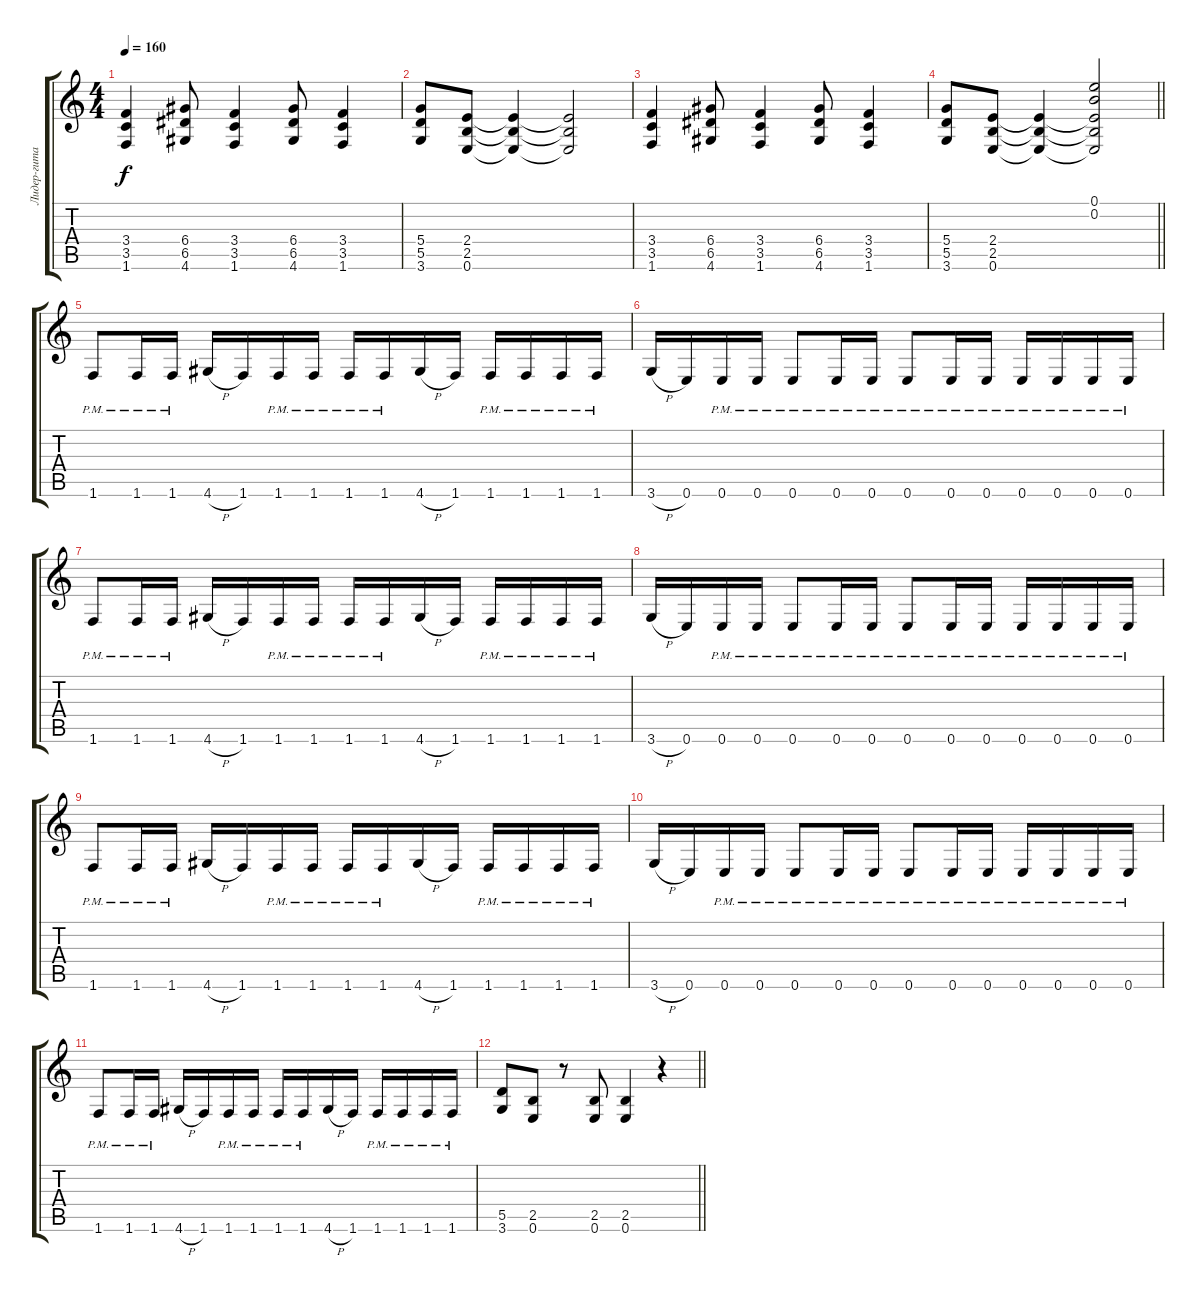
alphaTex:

\track ("Лидер-гитара (Гальдер)" "Лидер-гита") {instrument distortionguitar}
\staff {score tabs}
\tuning (E4 B3 G3 D3 A2 E2) {hide}
\ts (4 4)
\tempo 160
\clef g2
\ks c
(3.4 3.5 1.6).4{dy f} (6.4 6.5 4.6).8 (3.4 3.5 1.6).4 (6.4 6.5 4.6).8 (3.4 3.5 1.6).4 |
(5.4 5.5 3.6).8 (2.4 2.5 0.6).8 (2.4{t} 2.5{t} 0.6{t}).4 (2.4{t} 2.5{t} 0.6{t}).2 |
(3.4 3.5 1.6).4 (6.4 6.5 4.6).8 (3.4 3.5 1.6).4 (6.4 6.5 4.6).8 (3.4 3.5 1.6).4 |
\barLineRight lightlight
(5.4 5.5 3.6).8 (2.4 2.5 0.6).8 (2.4{t} 2.5{t} 0.6{t}).4 (0.1 0.2 2.4{t} 2.5{t} 0.6{t}).2 |
1.6{pm}.8 1.6{pm}.16 1.6{pm}.16 4.6{h}.16 1.6.16 1.6{pm}.16 1.6{pm}.16 1.6{pm}.16 1.6{pm}.16 4.6{h}.16 1.6.16 1.6{pm}.16 1.6{pm}.16 1.6{pm}.16 1.6{pm}.16 |
3.6{h}.16 0.6.16 0.6{pm}.16 0.6{pm}.16 0.6{pm}.8 0.6{pm}.16 0.6{pm}.16 0.6{pm}.8 0.6{pm}.16 0.6{pm}.16 0.6{pm}.16 0.6{pm}.16 0.6{pm}.16 0.6{pm}.16 |
1.6{pm}.8 1.6{pm}.16 1.6{pm}.16 4.6{h}.16 1.6.16 1.6{pm}.16 1.6{pm}.16 1.6{pm}.16 1.6{pm}.16 4.6{h}.16 1.6.16 1.6{pm}.16 1.6{pm}.16 1.6{pm}.16 1.6{pm}.16 |
3.6{h}.16 0.6.16 0.6{pm}.16 0.6{pm}.16 0.6{pm}.8 0.6{pm}.16 0.6{pm}.16 0.6{pm}.8 0.6{pm}.16 0.6{pm}.16 0.6{pm}.16 0.6{pm}.16 0.6{pm}.16 0.6{pm}.16 |
1.6{pm}.8 1.6{pm}.16 1.6{pm}.16 4.6{h}.16 1.6.16 1.6{pm}.16 1.6{pm}.16 1.6{pm}.16 1.6{pm}.16 4.6{h}.16 1.6.16 1.6{pm}.16 1.6{pm}.16 1.6{pm}.16 1.6{pm}.16 |
3.6{h}.16 0.6.16 0.6{pm}.16 0.6{pm}.16 0.6{pm}.8 0.6{pm}.16 0.6{pm}.16 0.6{pm}.8 0.6{pm}.16 0.6{pm}.16 0.6{pm}.16 0.6{pm}.16 0.6{pm}.16 0.6{pm}.16 |
1.6{pm}.8 1.6{pm}.16 1.6{pm}.16 4.6{h}.16 1.6.16 1.6{pm}.16 1.6{pm}.16 1.6{pm}.16 1.6{pm}.16 4.6{h}.16 1.6.16 1.6{pm}.16 1.6{pm}.16 1.6{pm}.16 1.6{pm}.16 |
\barLineRight lightlight
(5.5 3.6).8 (2.5 0.6).8 r.8 (2.5 0.6).8 (2.5 0.6).4 r.4
